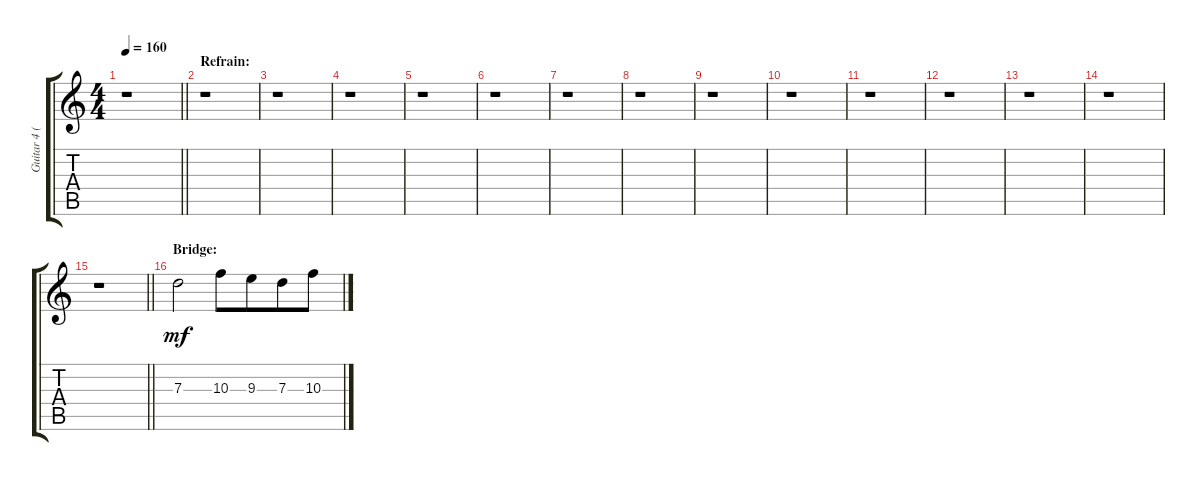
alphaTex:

\track ("Guitar 4 (Electric)" "Guitar 4 (") {instrument overdrivenguitar}
\staff {score tabs}
\tuning (E4 B3 G3 D3 A2 E2) {hide}
\ts (4 4)
\tempo 160
\clef g2
\barLineRight lightlight
\ks c
r.1{dy mf} |
\section ("" "Refrain:")
r.1 |
r.1 |
r.1 |
r.1 |
r.1 |
r.1 |
r.1 |
r.1 |
r.1 |
r.1 |
r.1 |
r.1 |
r.1 |
\barLineRight lightlight
r.1 |
\section ("" "Bridge:")
7.3.2 10.3.8 9.3.8{beam merge} 7.3.8 10.3.8
